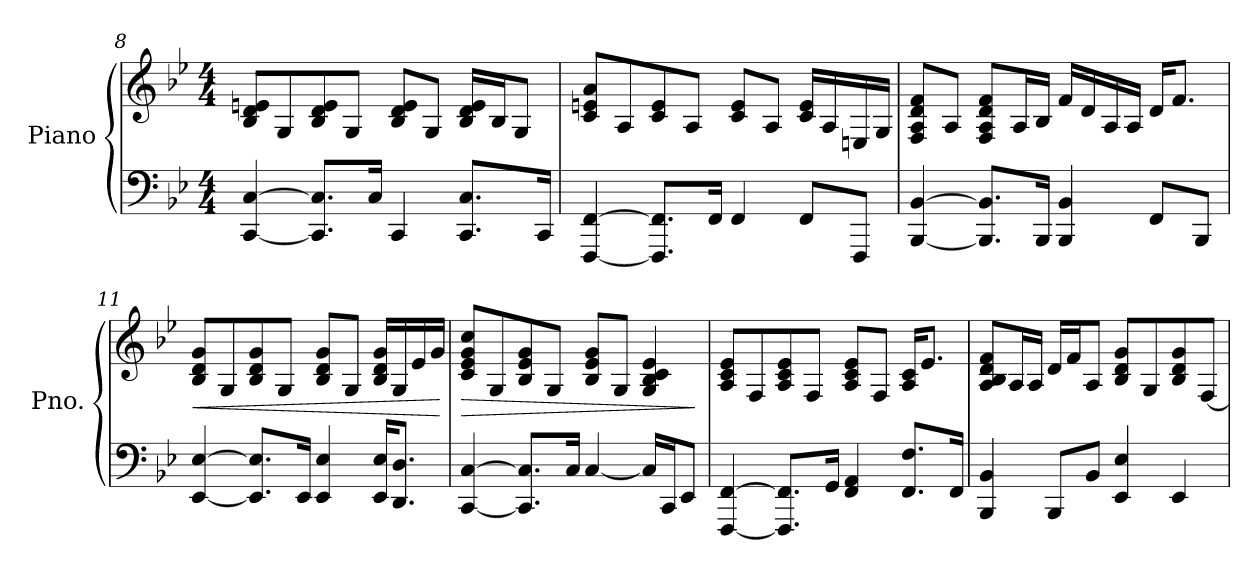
**kern	**kern	**dynam
*part1	*part1	*part1
*staff2	*staff1	*staff1/2
*I"Piano	*	*
*I'Pno.	*	*
*clefF4	*clefG2	*
*k[b-e-]	*k[b-e-]	*
*M4/4	*M4/4	*
=8	=8	=8
[4CC/ [4C/	8B-/ 8d/ 8en/L	.
.	8G/	.
8.CC/] 8.C/]L	8B-/ 8d/ 8e/	.
.	8G/J	.
16C/Jk	.	.
4CC/	8B-/ 8d/ 8e/L	.
.	8G/J	.
8.CC/ 8.C/L	16B-/ 16d/ 16e/LL	.
.	16B-/J	.
.	8G/J	.
16CC/Jk	.	.
=9	=9	=9
[4FFF/ [4FF/	8c/ 8en/ 8a/L	.
.	8A/	.
8.FFF/] 8.FF/]L	8c/ 8e/	.
.	8A/J	.
16FF/Jk	.	.
4FF/	8c/ 8e/L	.
.	8A/J	.
8FF/L	16c/ 16e/LL	.
.	16A/	.
8FFF/J	16En/	.
.	16G/JJ	.
!!LO:LB:g=z
=10	=10	=10
[4BBB-/ [4BB-/	8F/ 8A/ 8d/ 8f/L	.
.	8A/J	.
8.BBB-/] 8.BB-/]L	8F/ 8A/ 8d/ 8f/L	.
.	16A/L	.
16BBB-/Jk	16B-/JJ	.
4BBB-/ 4BB-/	16f/LL	.
.	16d/	.
.	16A/	.
.	16A/JJ	.
8FF/L	16d/KL	.
.	8.f/J	.
8BBB-/J	.	.
=11	=11	=11
!	!	!LO:HP:b
[4EE-/ [4E-/	8B-/ 8d/ 8g/L	<
.	8G/	.
8.EE-/] 8.E-/]L	8B-/ 8d/ 8g/	.
.	8G/J	.
16EE-/Jk	.	.
4EE-/ 4E-/	8B-/ 8d/ 8g/L	.
.	8G/J	.
16EE-/ 16E-/KL	16B-/ 16d/ 16g/LL	.
8.DD/ 8.D/J	16G/	.
.	16e-/	.
.	16g/JJ	.
.	.	[
=12	=12	=12
!	!	!LO:HP:b
[4CC/ [4C/	8c/ 8e-/ 8g/ 8cc/L	>
.	8G/	.
8.CC/] 8.C/]L	8B-/ 8e-/ 8g/	.
.	8G/J	.
16C/Jk	.	.
[4C/	8B-/ 8e-/ 8g/L	.
.	8G/J	.
16C/LL]	4G/ 4B-/ 4c/ 4e-/	.
16CC/J	.	.
8EE-/J	.	.
.	.	]
!!LO:LB:g=z
=13	=13	=13
[4FFF/ [4FF/	8A/ 8c/ 8e-/L	.
.	8F/	.
8.FFF/] 8.FF/]L	8A/ 8c/ 8e-/	.
.	8F/J	.
16GG/Jk	.	.
4FF/ 4AA/	8A/ 8c/ 8e-/L	.
.	8F/J	.
8.FF/ 8.F/L	16A/ 16c/KL	.
.	8.e-/J	.
16FF/Jk	.	.
=14	=14	=14
4BBB-/ 4BB-/	8A/ 8B-/ 8d/ 8f/L	.
.	16A/L	.
.	16A/JJ	.
8BBB-/L	16d/LL	.
.	16f/J	.
8BB-/J	8A/J	.
4EE-/ 4E-/	8B-/ 8d/ 8g/L	.
.	8G/	.
4EE-/	8B-/ 8d/ 8g/	.
.	[8F/J	.
=	=	=
*-	*-	*-
